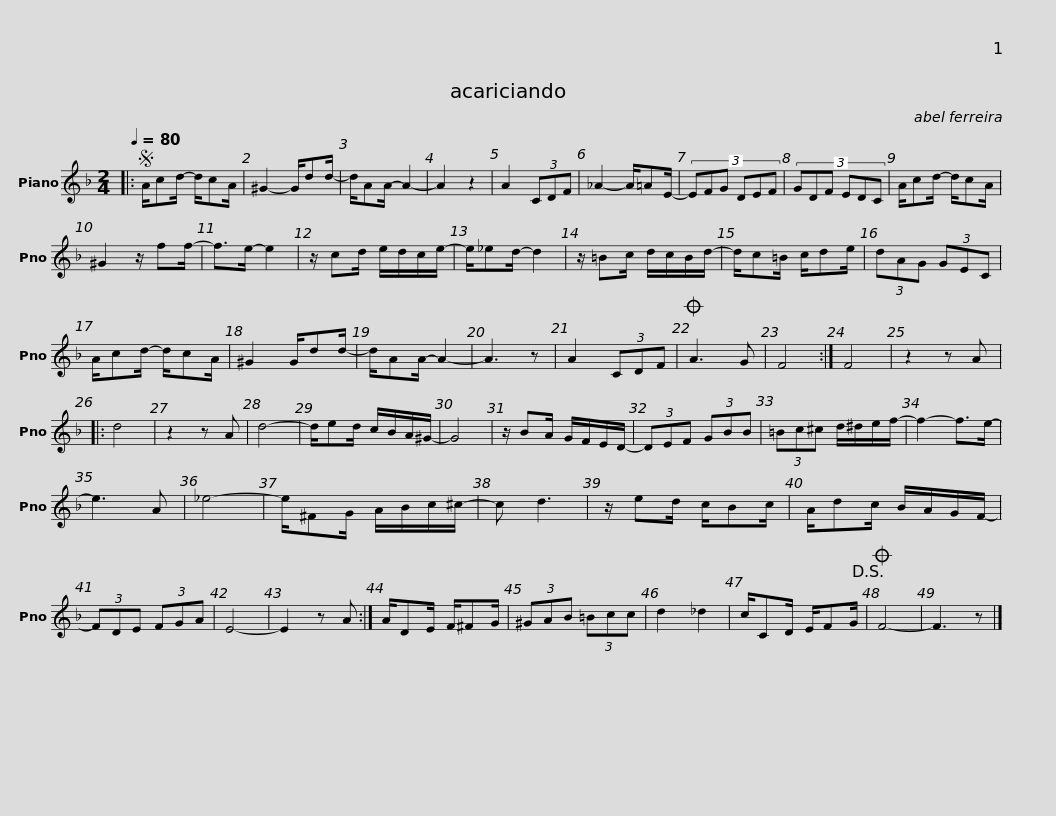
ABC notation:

X:1
L:1/8
Q:1/4=80
M:2/4
I:linebreak $
K:F
V:1 treble
V:1
|:S A/cd/- d/cA/ | ^G2- G/dd/- | d/AA/- A2- | A2 z2 |$ A2 (3CDF | %5
 _A2- A/=AE/- | (3:2:6EFG DEF | (3:2:6GDF EDC |$ A/cd/- d/cA/ | ^G2 z/ ff/- | %10
 f>e- e2 | z/ cd/ e/d/c/e/- |$ e/_ed/- d2 | z/ =Bc/ d/c/B/d/- | d/c=B/ c/de/ |$ %15
 (3dAG (3GEC | A/cd/- d/cA/ | ^G2 G/dd/- |$ d/AA/- A2- | A3 z | %20
 A2 (3CDF |O A3 G |$ F4 :| F4 | z2 z A |: %25
 d4 | z2 z A |$ d4- | d/ed/ c/B/A/^G/- | G4 | %30
 z/ BA/ G/F/E/D/- |$ (3DEF (3GBB | (3=Bc^c d/^d/e/f/- | f2- f>e- | e3 A |$ %35
 _e4- | e/^FG/ A/B/c/^c/- | c d3 | z/ ed/ c/Bc/ |$ A/dc/ B/A/G/F/- | %40
 (3FDE (3FGA | E4- | E2 z A :|$ A/DE/ F/^FG/ | (3^GAB (3=Bcc | %45
 d2 _d2 | c/CD/ E/FG/!D.S.! |$O F4- | F3 z |] %49
